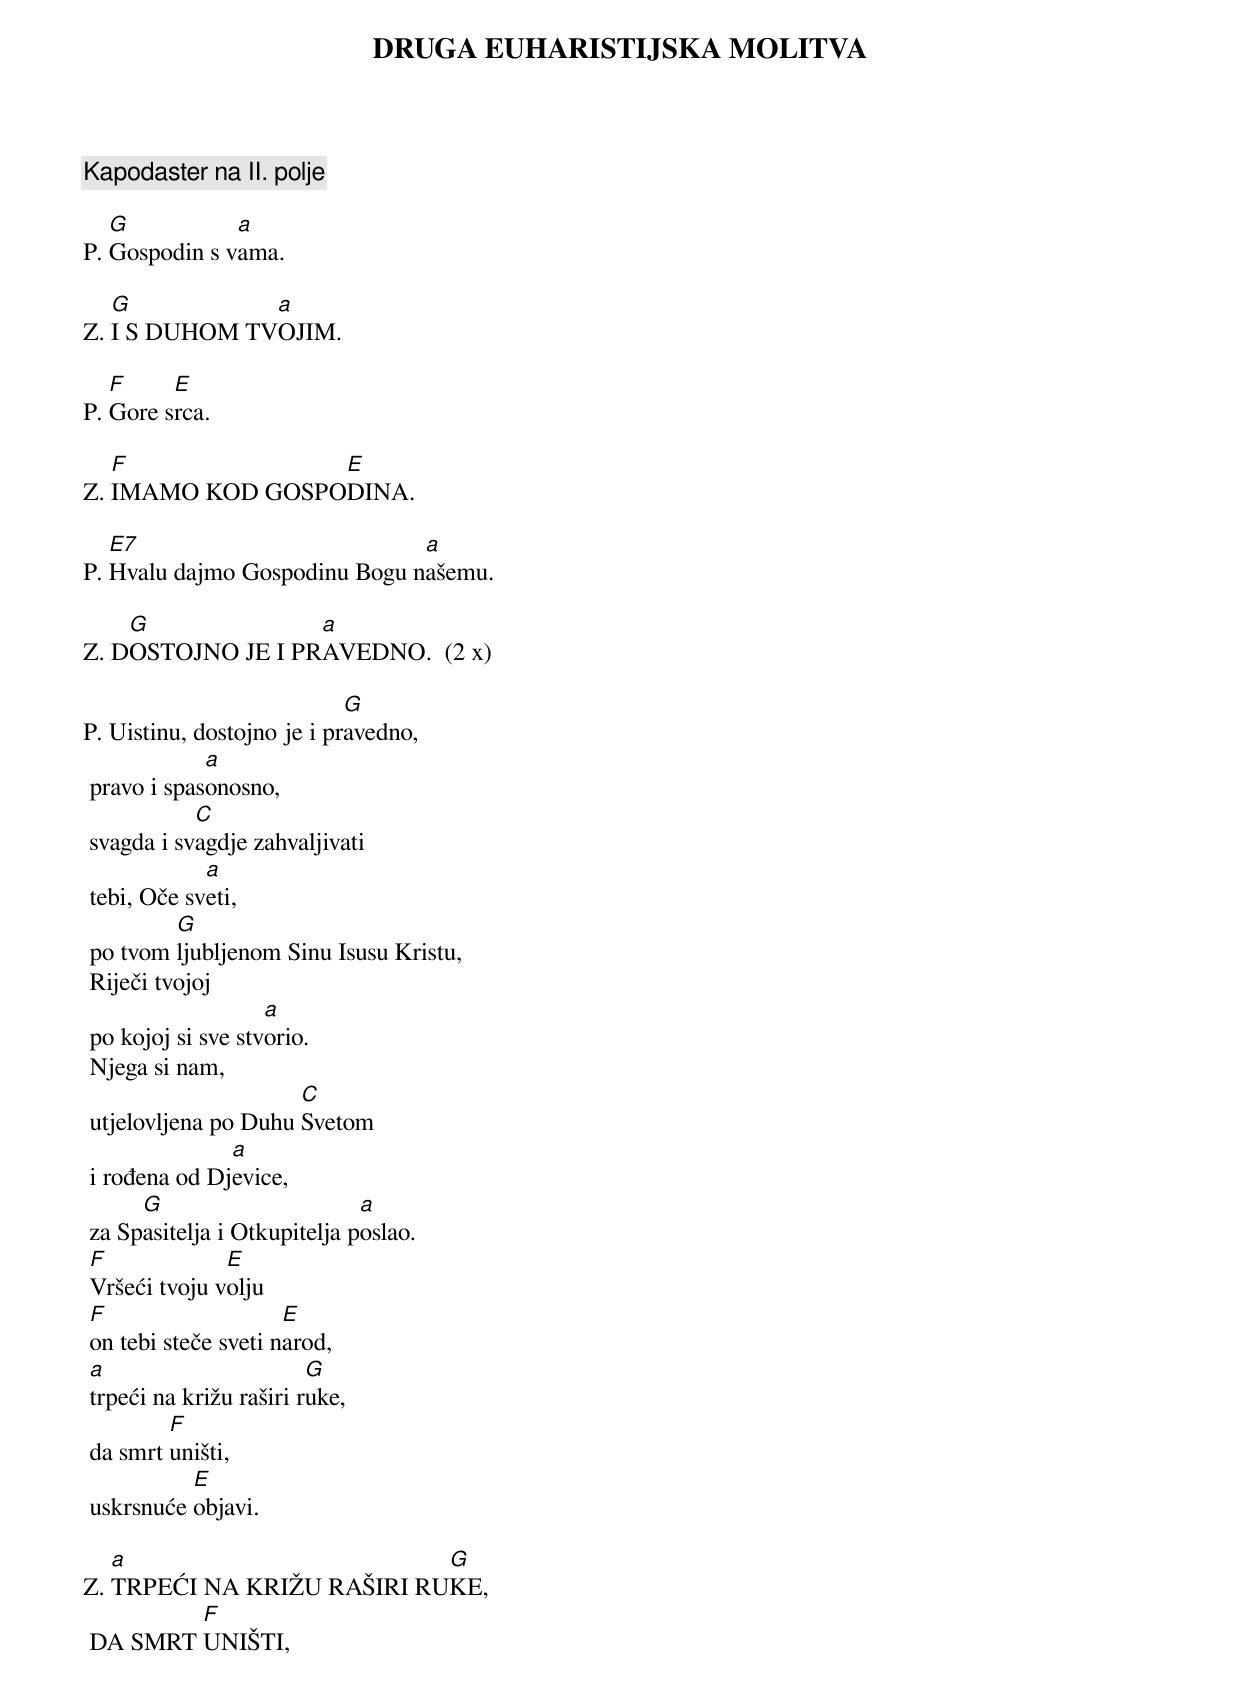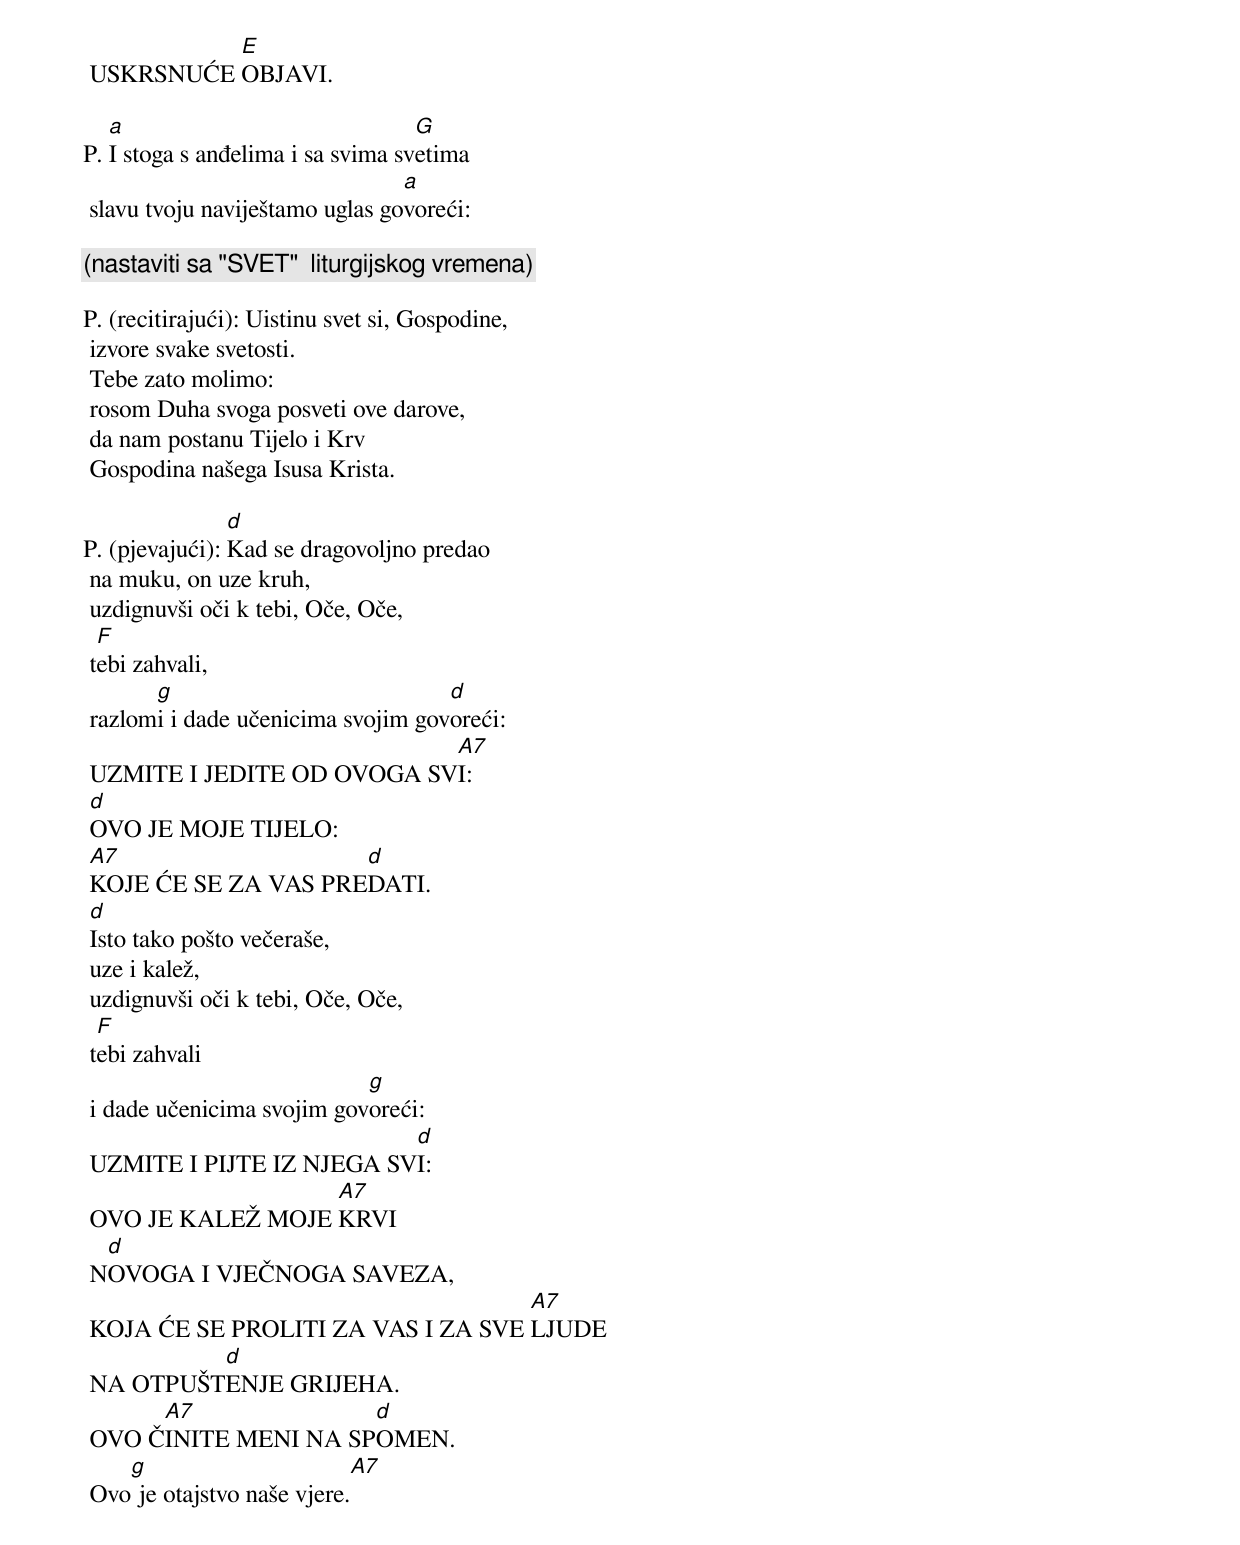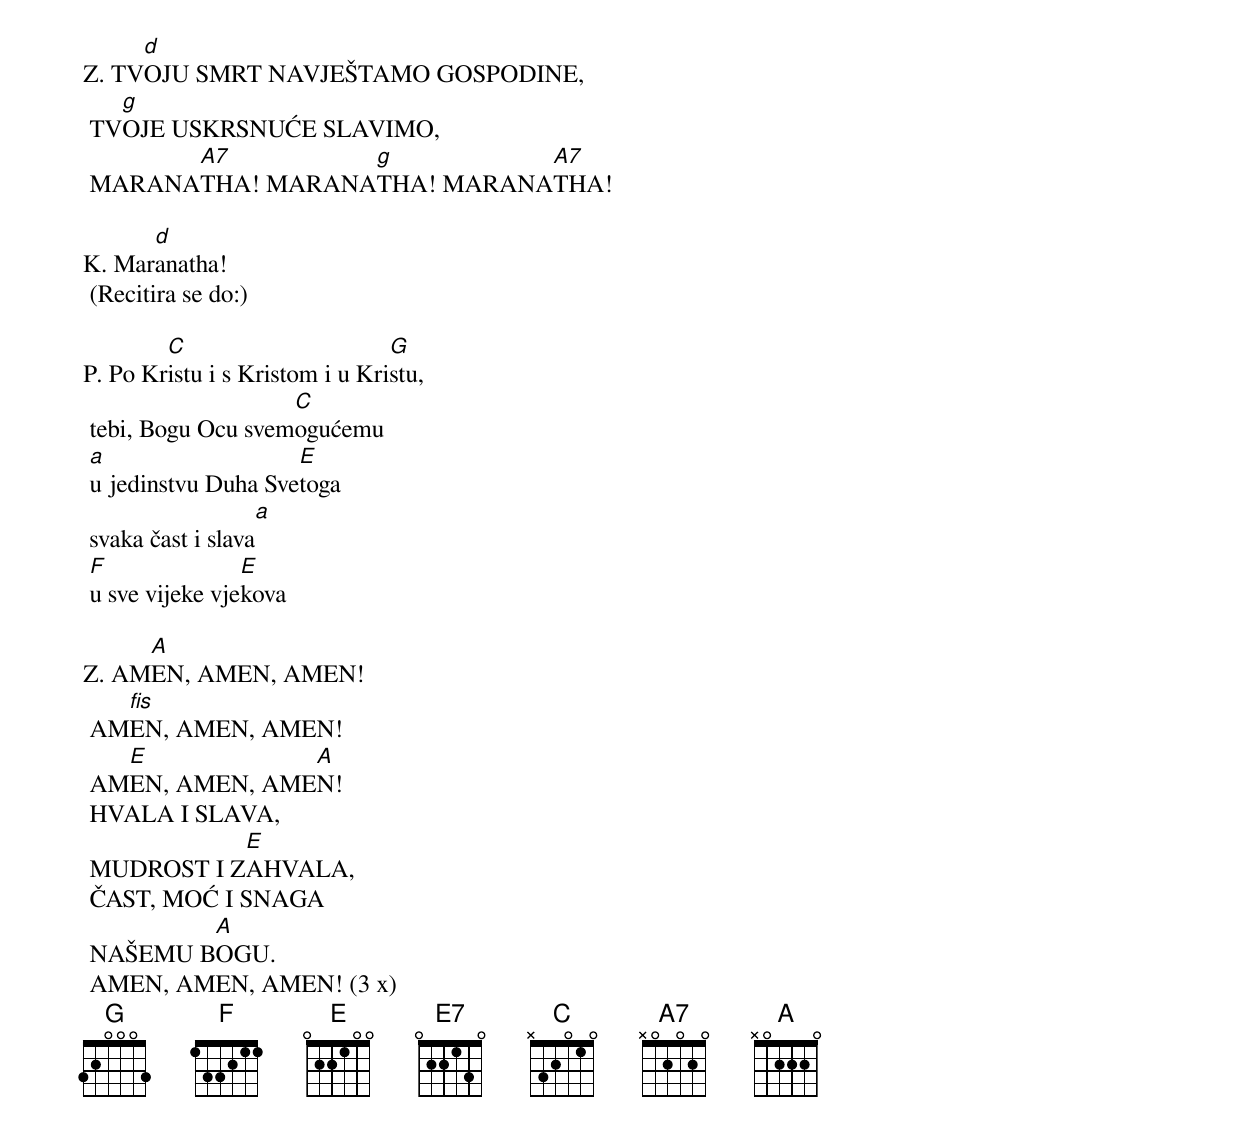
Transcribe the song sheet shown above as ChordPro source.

{title: DRUGA EUHARISTIJSKA MOLITVA}

{comment: Kapodaster na II. polje}

P.	[G]Gospodin s v[a]ama.

Z.	[G]I S DUHOM TV[a]OJIM.

P.	[F]Gore s[E]rca.

Z.	[F]IMAMO KOD GOSPO[E]DINA.

P.	[E7]Hvalu dajmo Gospodinu Bogu n[a]ašemu.

Z.	D[G]OSTOJNO JE I PR[a]AVEDNO.  (2 x)

P.	Uistinu, dostojno je i pr[G]avedno,
	pravo i spas[a]onosno,
	svagda i sv[C]agdje zahvaljivati
	tebi, Oče sv[a]eti,
	po tvom [G]ljubljenom Sinu Isusu Kristu,
	Riječi tvojoj
	po kojoj si sve stv[a]orio.
	Njega si nam,
	utjelovljena po Duhu [C]Svetom
	i rođena od Dj[a]evice,
	za Sp[G]asitelja i Otkupitelja p[a]oslao.
	[F]Vršeći tvoju v[E]olju
	[F]on tebi steče sveti n[E]arod,
	[a]trpeći na križu raširi r[G]uke,
	da smrt [F]uništi,
	uskrsnuće [E]objavi.

Z.	[a]TRPEĆI NA KRIŽU RAŠIRI RU[G]KE,
	DA SMRT [F]UNIŠTI,
	USKRSNUĆE [E]OBJAVI.

P.	[a]I stoga s anđelima i sa svima sv[G]etima
	slavu tvoju naviještamo uglas go[a]voreći:

{comment: (nastaviti sa "SVET"  liturgijskog vremena)}

P.	(recitirajući): Uistinu svet si, Gospodine,
	izvore svake svetosti.
	Tebe zato molimo:
	rosom Duha svoga posveti ove darove,
	da nam postanu Tijelo i Krv
	Gospodina našega Isusa Krista.

P.	(pjevajući): [d]Kad se dragovoljno predao
	na muku, on uze kruh,
	uzdignuvši oči k tebi, Oče, Oče,
	t[F]ebi zahvali,
	razlom[g]i i dade učenicima svojim gov[d]oreći:
	UZMITE I JEDITE OD OVOGA SV[A7]I:
	[d]OVO JE MOJE TIJELO:
	[A7]KOJE ĆE SE ZA VAS PRE[d]DATI.
	[d]Isto tako pošto večeraše,
	uze i kalež,
	uzdignuvši oči k tebi, Oče, Oče,
	t[F]ebi zahvali
	i dade učenicima svojim gov[g]oreći:
	UZMITE I PIJTE IZ NJEGA SV[d]I:
	OVO JE KALEŽ MOJE [A7]KRVI
	N[d]OVOGA I VJEČNOGA SAVEZA,
	KOJA ĆE SE PROLITI ZA VAS I ZA SVE [A7]LJUDE
	NA OTPUŠT[d]ENJE GRIJEHA.
	OVO Č[A7]INITE MENI NA SP[d]OMEN.
	Ovo[g] je otajstvo naše vjere.[A7]

Z.	TV[d]OJU SMRT NAVJEŠTAMO GOSPODINE,
	TV[g]OJE USKRSNUĆE SLAVIMO,
	MARANA[A7]THA! MARANA[g]THA! MARANA[A7]THA!

K.	Mar[d]anatha!
	(Recitira se do:)

P.	Po Kr[C]istu i s Kristom i u Kri[G]stu,
	tebi, Bogu Ocu svem[C]ogućemu
	[a]u jedinstvu Duha Sve[E]toga
	svaka čast i slava[a]
	[F]u sve vijeke vje[E]kova

Z.	AM[A]EN, AMEN, AMEN!
	AM[fis]EN, AMEN, AMEN!
	AM[E]EN, AMEN, AME[A]N!
	HVALA I SLAVA,
	MUDROST I Z[E]AHVALA,
	ČAST, MOĆ I SNAGA
	NAŠEMU B[A]OGU.
	AMEN, AMEN, AMEN! (3 x)
